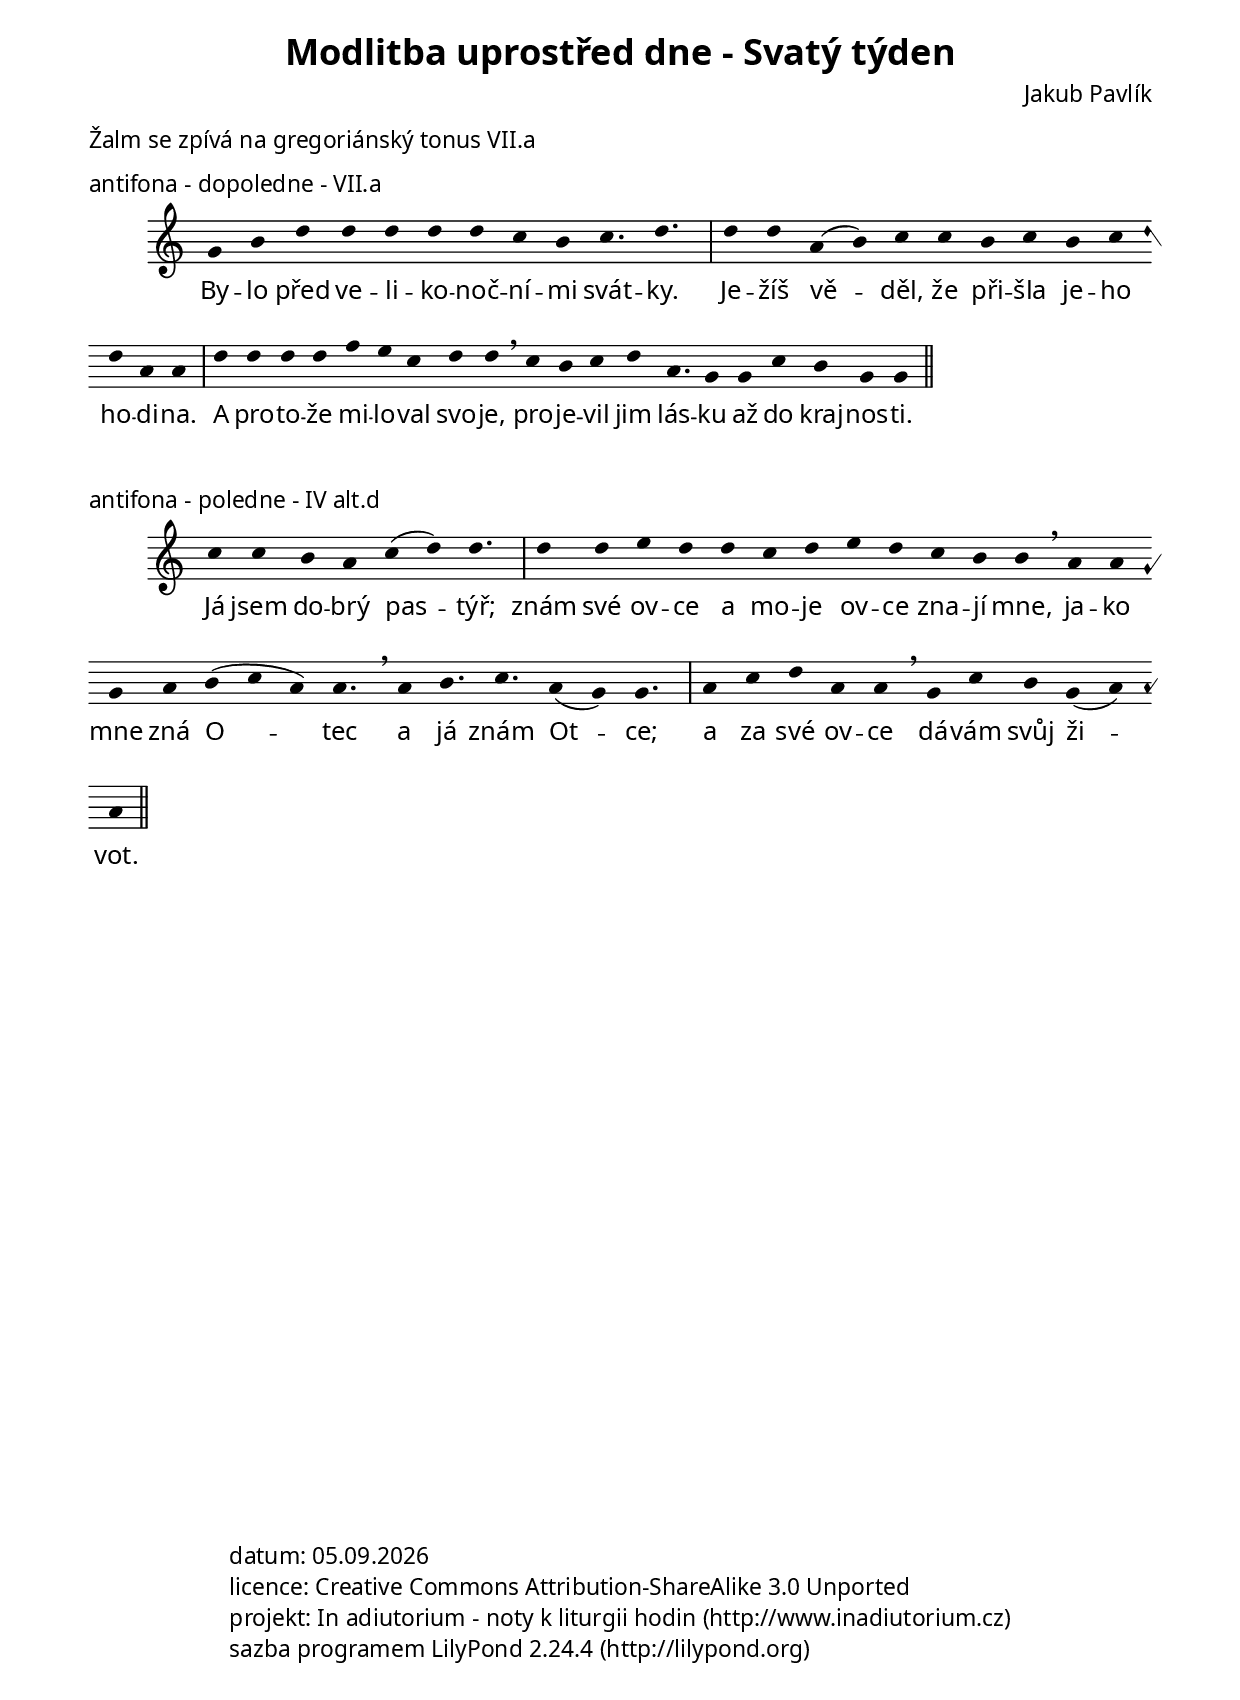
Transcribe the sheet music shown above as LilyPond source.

\version "2.12.3"

\header {
  title = "Modlitba uprostřed dne - Svatý týden"
  composer = "Jakub Pavlík"
}

\include "spolecne.ly"

\markup {
  Žalm se zpívá na gregoriánský tonus VII.a
}

\score {
  \relative c'' {
    \choralniRezim
    
    g4 b d d d d d c b c4. d \bar "|"
    d4 d a( b) c c b c b c d a a \bar "|"
    d d d d f e c d d \breathe
    c b c d a4. g4 g c b g g \bar "||"
  }
  \addlyrics {
    By -- lo před ve -- li -- ko -- noč -- ní -- mi svát -- ky. 
    Je -- žíš vě -- děl, že při -- šla je -- ho ho -- di -- na. 
    A pro -- to -- že mi -- lo -- val svo -- je,
    pro -- je -- vil jim lás -- ku až do kraj -- nos -- ti.
  }
  \header {
    piece = "antifona - dopoledne - VII.a"
  }
}

\score {
  \relative c'' {
    \choralniRezim
    
    c4 c b a c( d) d4. \bar "|"
    d4 d e d d c d e d c b b \breathe 
    a a g a b( c a) a4. \breathe
    a4 b4. c a4( g) g4. \bar "|"
    a4 c d a a \breathe
    g c b g( a) a \bar "||"
  }
  \addlyrics {
    Já jsem do -- brý pas -- týř; znám své ov -- ce a mo -- je ov -- ce
    zna -- jí mne, ja -- ko mne zná O -- tec a já znám Ot -- ce;
    a za své ov -- ce dá -- vám svůj ži -- vot.
  }
  \header {
    piece = "antifona - poledne - IV alt.d"
  }
}